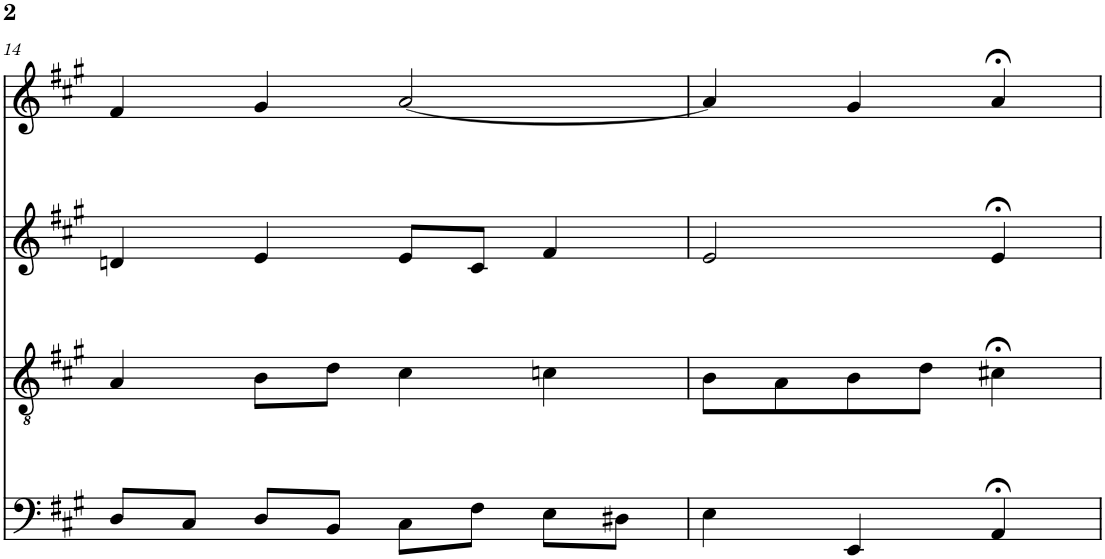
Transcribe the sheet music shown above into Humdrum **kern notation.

**kern	**kern	**kern	**kern
*part4	*part3	*part2	*part1
*staff4	*staff3	*staff2	*staff1
*I"bass	*I"tenor	*I"alto	*I"soprn
!!LO:PB:g=z
*clefF4	*clefGv2	*clefG2	*clefG2
*k[f#c#g#]	*k[f#c#g#]	*k[f#c#g#]	*k[f#c#g#]
*A:	*A:	*A:	*A:
*M4/4	*M4/4	*M4/4	*M4/4
=14	=14	=14	=14
8D/L	4A/	4dn/	4f#/
8C#/J	.	.	.
8D/L	8B\L	4e/	4g#/
8BB/J	8d\J	.	.
8C#\L	4c#\	8e/L	[2a/
8F#\J	.	8c#/J	.
8E\L	4cn\	4f#/	.
8D#X\J	.	.	.
=15	=15	=15	=15
4E\	8B\L	2e/	4a/]
.	8A\	.	.
4EE/	8B\	.	4g#/
.	8d\J	.	.
4AA;</	4c#X;<\	4e;</	4a;</
=	=	=	=
*-	*-	*-	*-
